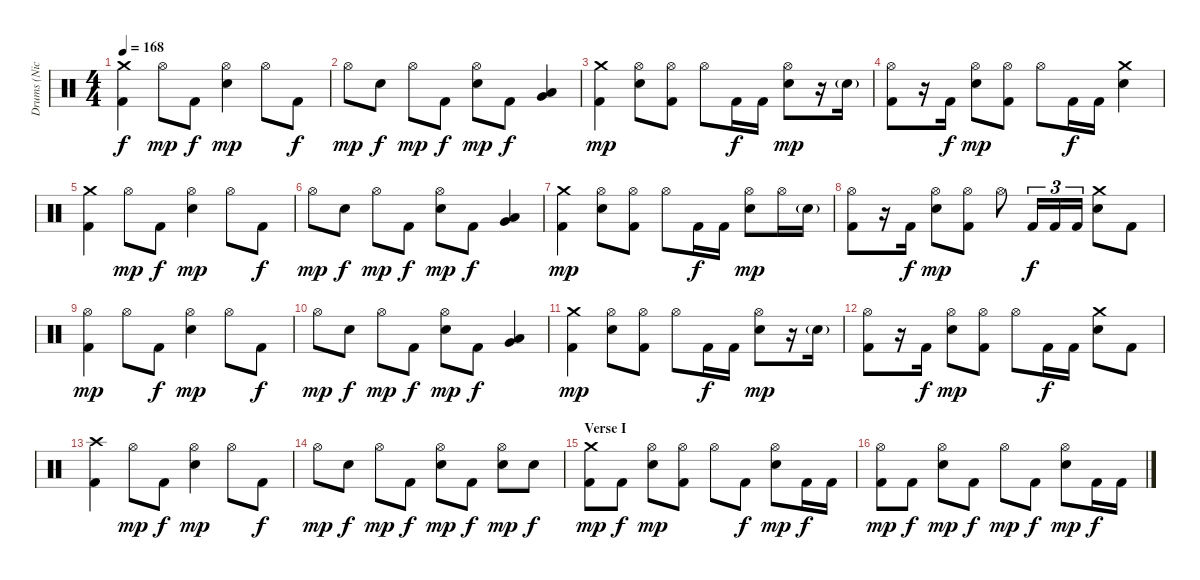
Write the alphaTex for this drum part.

\track ("Drums (Nick Menza)" "Drums (Nic") {instrument percussion}
\staff {score}
\articulation defaults
\ts (4 4)
\tempo 168
\clef neutral
\ks c
("Crash medium (hit)" "Kick (hit) 2").4{dy f} "Hi-Hat (open)".8{dy mp} "Kick (hit) 2".8{dy f} ("Hi-Hat (open)" "Snare (hit) 2").4{dy mp} "Hi-Hat (open)".8 "Kick (hit) 2".8{dy f} |
"Hi-Hat (open)".8{dy mp} "Snare (hit) 2".8{dy f} "Hi-Hat (open)".8{dy mp} "Kick (hit) 2".8{dy f} ("Hi-Hat (open)" "Snare (hit) 2").8{dy mp} "Kick (hit) 2".8{dy f} ("Low Tom (hit)" "Very Low Tom (hit)").4 |
("Crash medium (hit)" "Kick (hit) 2").4{dy mp} ("Hi-Hat (open)" "Snare (hit) 2").8 ("Hi-Hat (open)" "Kick (hit) 2").8 "Hi-Hat (open)".8 "Kick (hit) 2".16{dy f} "Kick (hit) 2".16 ("Hi-Hat (open)" "Snare (hit) 2").8{dy mp} r.16 "Snare (hit) 2"{g}.16 |
("Hi-Hat (open)" "Kick (hit) 2").8 r.16 "Kick (hit) 2".16{dy f} ("Hi-Hat (open)" "Snare (hit) 2").8{dy mp} ("Hi-Hat (open)" "Kick (hit) 2").8 "Hi-Hat (open)".8 "Kick (hit) 2".16{dy f} "Kick (hit) 2".16 ("Crash medium (hit)" "Snare (hit) 2").4 |
("Crash medium (hit)" "Kick (hit) 2").4 "Hi-Hat (open)".8{dy mp} "Kick (hit) 2".8{dy f} ("Hi-Hat (open)" "Snare (hit) 2").4{dy mp} "Hi-Hat (open)".8 "Kick (hit) 2".8{dy f} |
"Hi-Hat (open)".8{dy mp} "Snare (hit) 2".8{dy f} "Hi-Hat (open)".8{dy mp} "Kick (hit) 2".8{dy f} ("Hi-Hat (open)" "Snare (hit) 2").8{dy mp} "Kick (hit) 2".8{dy f} ("Low Tom (hit)" "Very Low Tom (hit)").4 |
("Crash medium (hit)" "Kick (hit) 2").4{dy mp} ("Hi-Hat (open)" "Snare (hit) 2").8 ("Hi-Hat (open)" "Kick (hit) 2").8 "Hi-Hat (open)".8 "Kick (hit) 2".16{dy f} "Kick (hit) 2".16 ("Hi-Hat (open)" "Snare (hit) 2").8{dy mp} "Hi-Hat (open)".16 "Snare (hit) 2"{g}.16 |
("Hi-Hat (open)" "Kick (hit) 2").8 r.16 "Kick (hit) 2".16{dy f} ("Hi-Hat (open)" "Snare (hit) 2").8{dy mp} ("Hi-Hat (open)" "Kick (hit) 2").8 "Hi-Hat (open)".8 "Kick (hit) 2".16{tu (3 2) dy f} "Kick (hit) 2".16{tu (3 2)} "Kick (hit) 2".16{tu (3 2)} ("Crash medium (hit)" "Snare (hit) 2").8 "Kick (hit) 2".8 |
("Hi-Hat (open)" "Kick (hit) 2").4{dy mp} "Hi-Hat (open)".8 "Kick (hit) 2".8{dy f} ("Hi-Hat (open)" "Snare (hit) 2").4{dy mp} "Hi-Hat (open)".8 "Kick (hit) 2".8{dy f} |
"Hi-Hat (open)".8{dy mp} "Snare (hit) 2".8{dy f} "Hi-Hat (open)".8{dy mp} "Kick (hit) 2".8{dy f} ("Hi-Hat (open)" "Snare (hit) 2").8{dy mp} "Kick (hit) 2".8{dy f} ("Low Tom (hit)" "Very Low Tom (hit)").4 |
("Crash medium (hit)" "Kick (hit) 2").4{dy mp} ("Hi-Hat (open)" "Snare (hit) 2").8 ("Hi-Hat (open)" "Kick (hit) 2").8 "Hi-Hat (open)".8 "Kick (hit) 2".16{dy f} "Kick (hit) 2".16 ("Hi-Hat (open)" "Snare (hit) 2").8{dy mp} r.16 "Snare (hit) 2"{g}.16 |
("Hi-Hat (open)" "Kick (hit) 2").8 r.16 "Kick (hit) 2".16{dy f} ("Hi-Hat (open)" "Snare (hit) 2").8{dy mp} ("Hi-Hat (open)" "Kick (hit) 2").8 "Hi-Hat (open)".8 "Kick (hit) 2".16{dy f} "Kick (hit) 2".16 ("Crash medium (hit)" "Snare (hit) 2").8 "Kick (hit) 2".8 |
("Crash high (hit)" "Kick (hit) 2").4 "Hi-Hat (open)".8{dy mp} "Kick (hit) 2".8{dy f} ("Hi-Hat (open)" "Snare (hit) 2").4{dy mp} "Hi-Hat (open)".8 "Kick (hit) 2".8{dy f} |
"Hi-Hat (open)".8{dy mp} "Snare (hit) 2".8{dy f} "Hi-Hat (open)".8{dy mp} "Kick (hit) 2".8{dy f} ("Hi-Hat (open)" "Snare (hit) 2").8{dy mp} "Kick (hit) 2".8{dy f} ("Hi-Hat (open)" "Snare (hit) 2").8{dy mp} "Snare (hit) 2".8{dy f} |
\section ("" "Verse I")
("Crash medium (hit)" "Kick (hit) 2").8{dy mp} "Kick (hit) 2".8{dy f} ("Hi-Hat (open)" "Snare (hit) 2").8{dy mp} ("Hi-Hat (open)" "Kick (hit) 2").8 "Hi-Hat (open)".8 "Kick (hit) 2".8{dy f} ("Hi-Hat (open)" "Snare (hit) 2").8{dy mp} "Kick (hit) 2".16{dy f} "Kick (hit) 2".16 |
("Hi-Hat (open)" "Kick (hit) 2").8{dy mp} "Kick (hit) 2".8{dy f} ("Hi-Hat (open)" "Snare (hit) 2").8{dy mp} "Kick (hit) 2".8{dy f} "Hi-Hat (open)".8{dy mp} "Kick (hit) 2".8{dy f} ("Hi-Hat (open)" "Snare (hit) 2").8{dy mp} "Kick (hit) 2".16{dy f} "Kick (hit) 2".16
